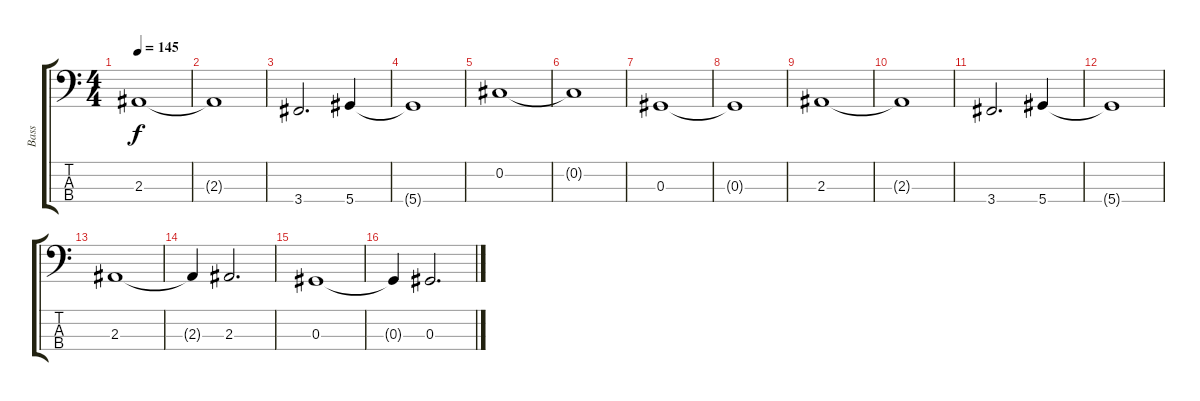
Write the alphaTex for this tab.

\track ("Bass" "Bass") {instrument acousticbass}
\staff {score tabs}
\tuning (Gb2 Db2 Ab1 Eb1) {hide}
\ts (4 4)
\tempo 145
\clef f4
\ks c
2.3.1{dy f} |
2.3{t}.1 |
3.4.2{d} 5.4.4 |
5.4{t}.1 |
0.2.1 |
0.2{t}.1 |
0.3.1 |
0.3{t}.1 |
2.3.1 |
2.3{t}.1 |
3.4.2{d} 5.4.4 |
5.4{t}.1 |
2.3.1 |
2.3{t}.4 2.3.2{d} |
0.3.1 |
0.3{t}.4 0.3.2{d}
